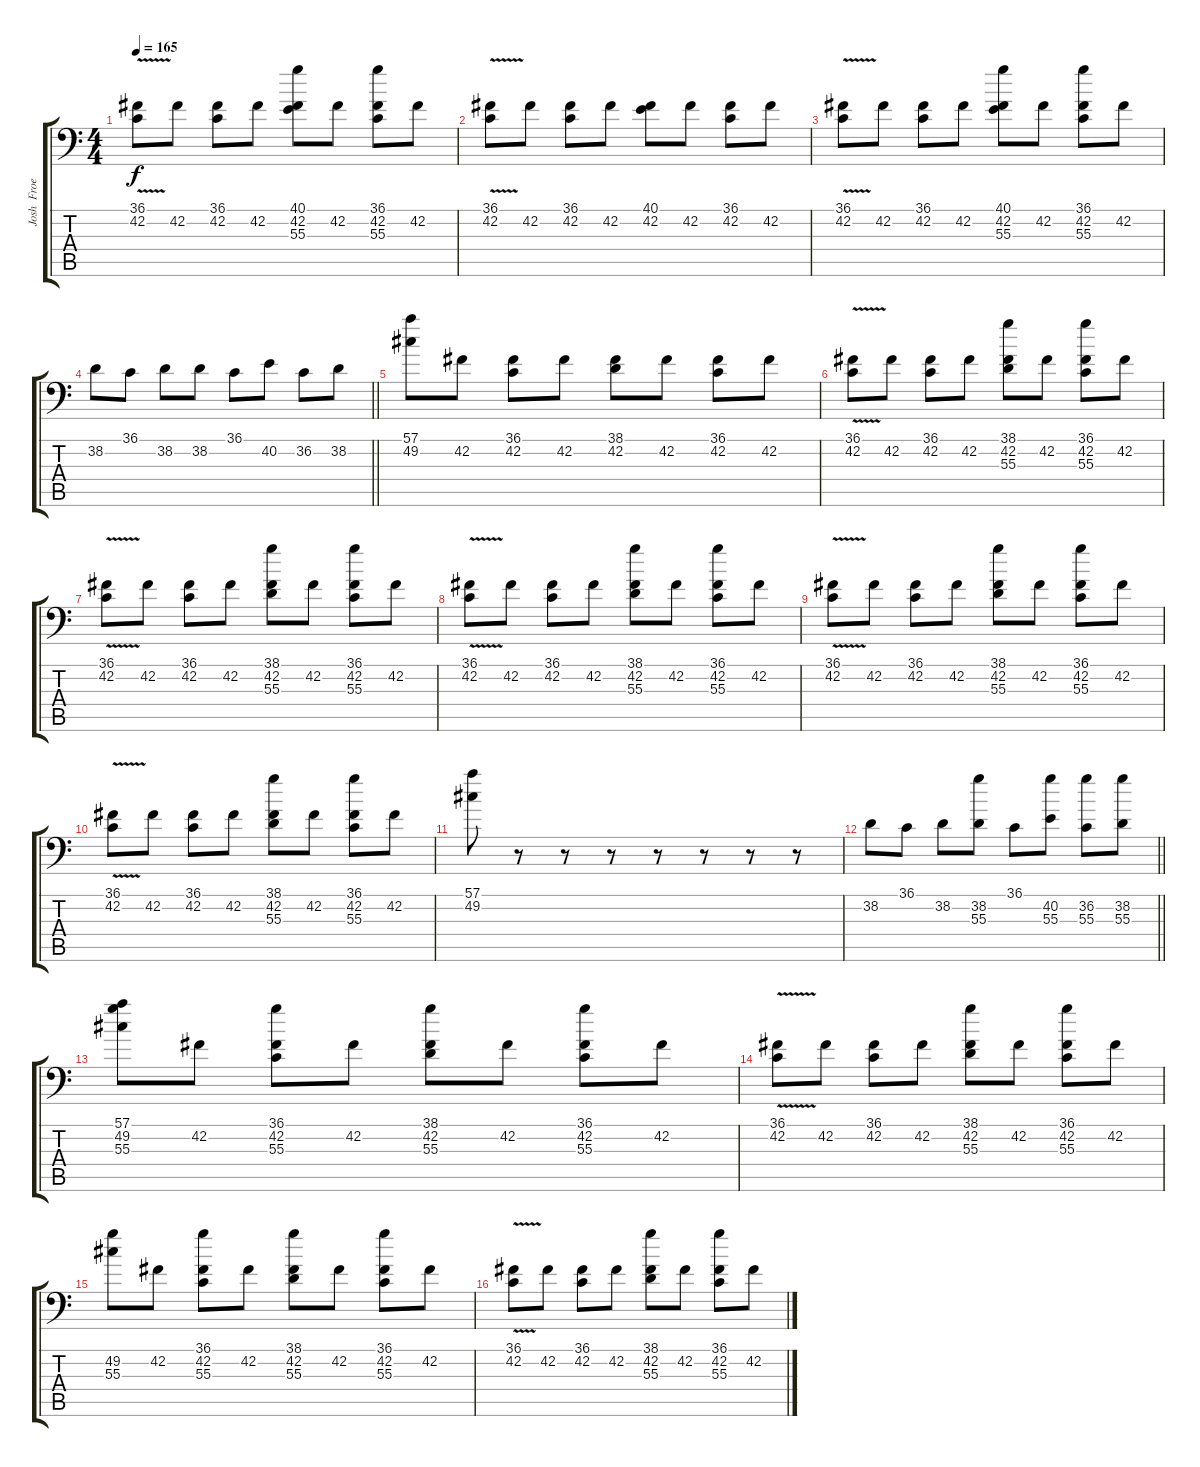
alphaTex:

\track ("Josh  Froese" "Josh  Froe") {instrument acousticgrandpiano}
\staff {score tabs}
\tuning (C-1 C-1 C-1 C-1 C-1 C-1) {hide}
\ts (4 4)
\tempo 165
\clef f4
\ks c
(36.1{v} 42.2{v}).8{dy f} 42.2.8 (36.1 42.2).8 42.2.8 (40.1 42.2 55.3).8 42.2.8 (36.1 42.2 55.3).8 42.2.8 |
(36.1 42.2{v}).8 42.2.8 (36.1 42.2).8 42.2.8 (40.1 42.2).8 42.2.8 (36.1 42.2).8 42.2.8 |
(36.1{v} 42.2{v}).8 42.2.8 (36.1 42.2).8 42.2.8 (40.1 42.2 55.3).8 42.2.8 (36.1 42.2 55.3).8 42.2.8 |
\barLineRight lightlight
38.2.8 36.1.8 38.2.8 38.2.8 36.1.8 40.2.8 36.2.8 38.2.8 |
\section ("" "")
(57.1 49.2).8 42.2.8 (36.1 42.2).8 42.2.8 (38.1 42.2).8 42.2.8 (36.1 42.2).8 42.2.8 |
(36.1{v} 42.2{v}).8 42.2.8 (36.1 42.2).8 42.2.8 (38.1 42.2 55.3).8 42.2.8 (36.1 42.2 55.3).8 42.2.8 |
(36.1{v} 42.2{v}).8 42.2.8 (36.1 42.2).8 42.2.8 (38.1 42.2 55.3).8 42.2.8 (36.1 42.2 55.3).8 42.2.8 |
(36.1{v} 42.2{v}).8 42.2.8 (36.1 42.2).8 42.2.8 (38.1 42.2 55.3).8 42.2.8 (36.1 42.2 55.3).8 42.2.8 |
(36.1{v} 42.2{v}).8 42.2.8 (36.1 42.2).8 42.2.8 (38.1 42.2 55.3).8 42.2.8 (36.1 42.2 55.3).8 42.2.8 |
(36.1{v} 42.2{v}).8 42.2.8 (36.1 42.2).8 42.2.8 (38.1 42.2 55.3).8 42.2.8 (36.1 42.2 55.3).8 42.2.8 |
(57.1 49.2).8 r.8 r.8 r.8 r.8 r.8 r.8 r.8 |
\barLineRight lightlight
38.2.8 36.1.8 38.2.8 (38.2 55.3).8 36.1.8 (40.2 55.3).8 (36.2 55.3).8 (38.2 55.3).8 |
\section ("" "")
(57.1 49.2 55.3).8 42.2.8 (36.1 42.2 55.3).8 42.2.8 (38.1 42.2 55.3).8 42.2.8 (36.1 42.2 55.3).8 42.2.8 |
(36.1{v} 42.2{v}).8 42.2.8 (36.1 42.2).8 42.2.8 (38.1 42.2 55.3).8 42.2.8 (36.1 42.2 55.3).8 42.2.8 |
(49.2 55.3).8 42.2.8 (36.1 42.2 55.3).8 42.2.8 (38.1 42.2 55.3).8 42.2.8 (36.1 42.2 55.3).8 42.2.8 |
(36.1{v} 42.2{v}).8 42.2.8 (36.1 42.2).8 42.2.8 (38.1 42.2 55.3).8 42.2.8 (36.1 42.2 55.3).8 42.2.8
